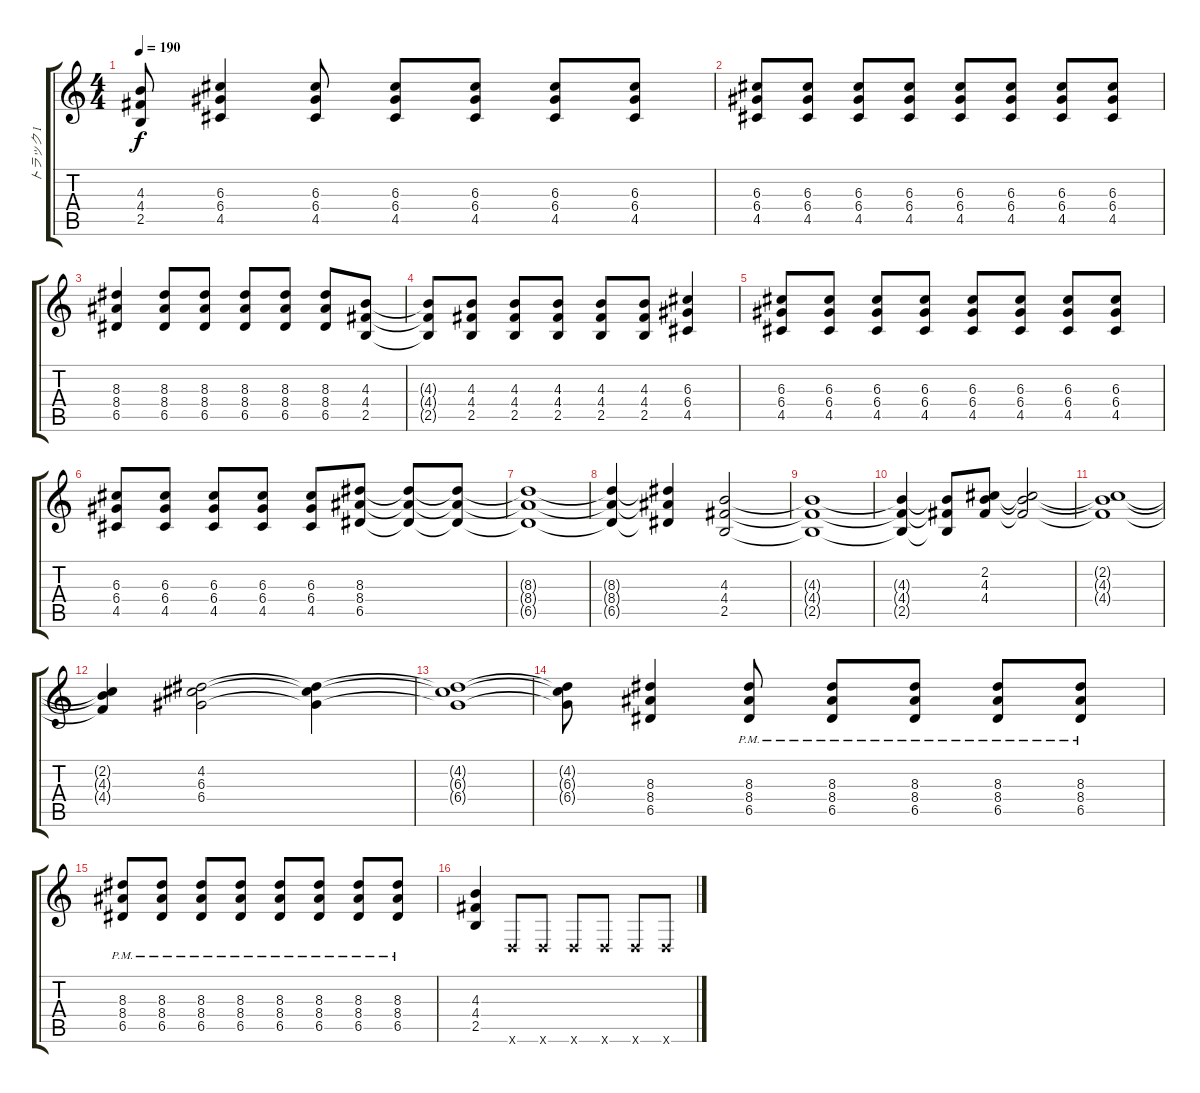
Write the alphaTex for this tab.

\track ("トラック 1" "トラック 1") {instrument overdrivenguitar}
\staff {score tabs}
\tuning (E4 B3 G3 D3 A2 D2) {hide}
\ts (4 4)
\tempo 190
\clef g2
\ks c
(4.3 4.4 2.5).8{dy f} (6.3 6.4 4.5).4 (6.3 6.4 4.5).8 (6.3 6.4 4.5).8 (6.3 6.4 4.5).8 (6.3 6.4 4.5).8 (6.3 6.4 4.5).8 |
(6.3 6.4 4.5).8 (6.3 6.4 4.5).8 (6.3 6.4 4.5).8 (6.3 6.4 4.5).8 (6.3 6.4 4.5).8 (6.3 6.4 4.5).8 (6.3 6.4 4.5).8 (6.3 6.4 4.5).8 |
(8.3 8.4 6.5).4 (8.3 8.4 6.5).8 (8.3 8.4 6.5).8 (8.3 8.4 6.5).8 (8.3 8.4 6.5).8 (8.3 8.4 6.5).8 (4.3 4.4 2.5).8 |
(4.3{t} 4.4{t} 2.5{t}).8 (4.3 4.4 2.5).8 (4.3 4.4 2.5).8 (4.3 4.4 2.5).8 (4.3 4.4 2.5).8 (4.3 4.4 2.5).8 (6.3 6.4 4.5).4 |
(6.3 6.4 4.5).8 (6.3 6.4 4.5).8 (6.3 6.4 4.5).8 (6.3 6.4 4.5).8 (6.3 6.4 4.5).8 (6.3 6.4 4.5).8 (6.3 6.4 4.5).8 (6.3 6.4 4.5).8 |
(6.3 6.4 4.5).8 (6.3 6.4 4.5).8 (6.3 6.4 4.5).8 (6.3 6.4 4.5).8 (6.3 6.4 4.5).8 (8.3 8.4 6.5).8 (8.3{t} 8.4{t} 6.5{t}).8 (8.3{t} 8.4{t} 6.5{t}).8 |
(8.3{t} 8.4{t} 6.5{t}).1 |
(8.3{t} 8.4{t} 6.5{t}).4 (8.3{t} 8.4{t} 6.5{t}).4 (4.3 4.4 2.5).2 |
(4.3{t} 4.4{t} 2.5{t}).1 |
(4.3{t} 4.4{t} 2.5{t}).4 (4.3{t} 4.4{t} 2.5{t}).8 (2.2 4.3 4.4).8 (2.2{t} 4.3{t} 4.4{t}).2 |
(2.2{t} 4.3{t} 4.4{t}).1 |
(2.2{t} 4.3{t} 4.4{t}).4 (4.2 6.3 6.4).2 (4.2{t} 6.3{t} 6.4{t}).4 |
(4.2{t} 6.3{t} 6.4{t}).1 |
(4.2{t} 6.3{t} 6.4{t}).8 (8.3 8.4 6.5).4 (8.3{pm} 8.4{pm} 6.5{pm}).8 (8.3{pm} 8.4{pm} 6.5{pm}).8 (8.3{pm} 8.4{pm} 6.5{pm}).8 (8.3{pm} 8.4{pm} 6.5{pm}).8 (8.3{pm} 8.4{pm} 6.5{pm}).8 |
(8.3{pm} 8.4{pm} 6.5{pm}).8 (8.3{pm} 8.4{pm} 6.5{pm}).8 (8.3{pm} 8.4{pm} 6.5{pm}).8 (8.3{pm} 8.4{pm} 6.5{pm}).8 (8.3{pm} 8.4{pm} 6.5{pm}).8 (8.3{pm} 8.4{pm} 6.5{pm}).8 (8.3{pm} 8.4{pm} 6.5{pm}).8 (8.3{pm} 8.4{pm} 6.5{pm}).8 |
(4.3 4.4 2.5).4 0.6{x}.8 0.6{x}.8 0.6{x}.8 0.6{x}.8 0.6{x}.8 0.6{x}.8
